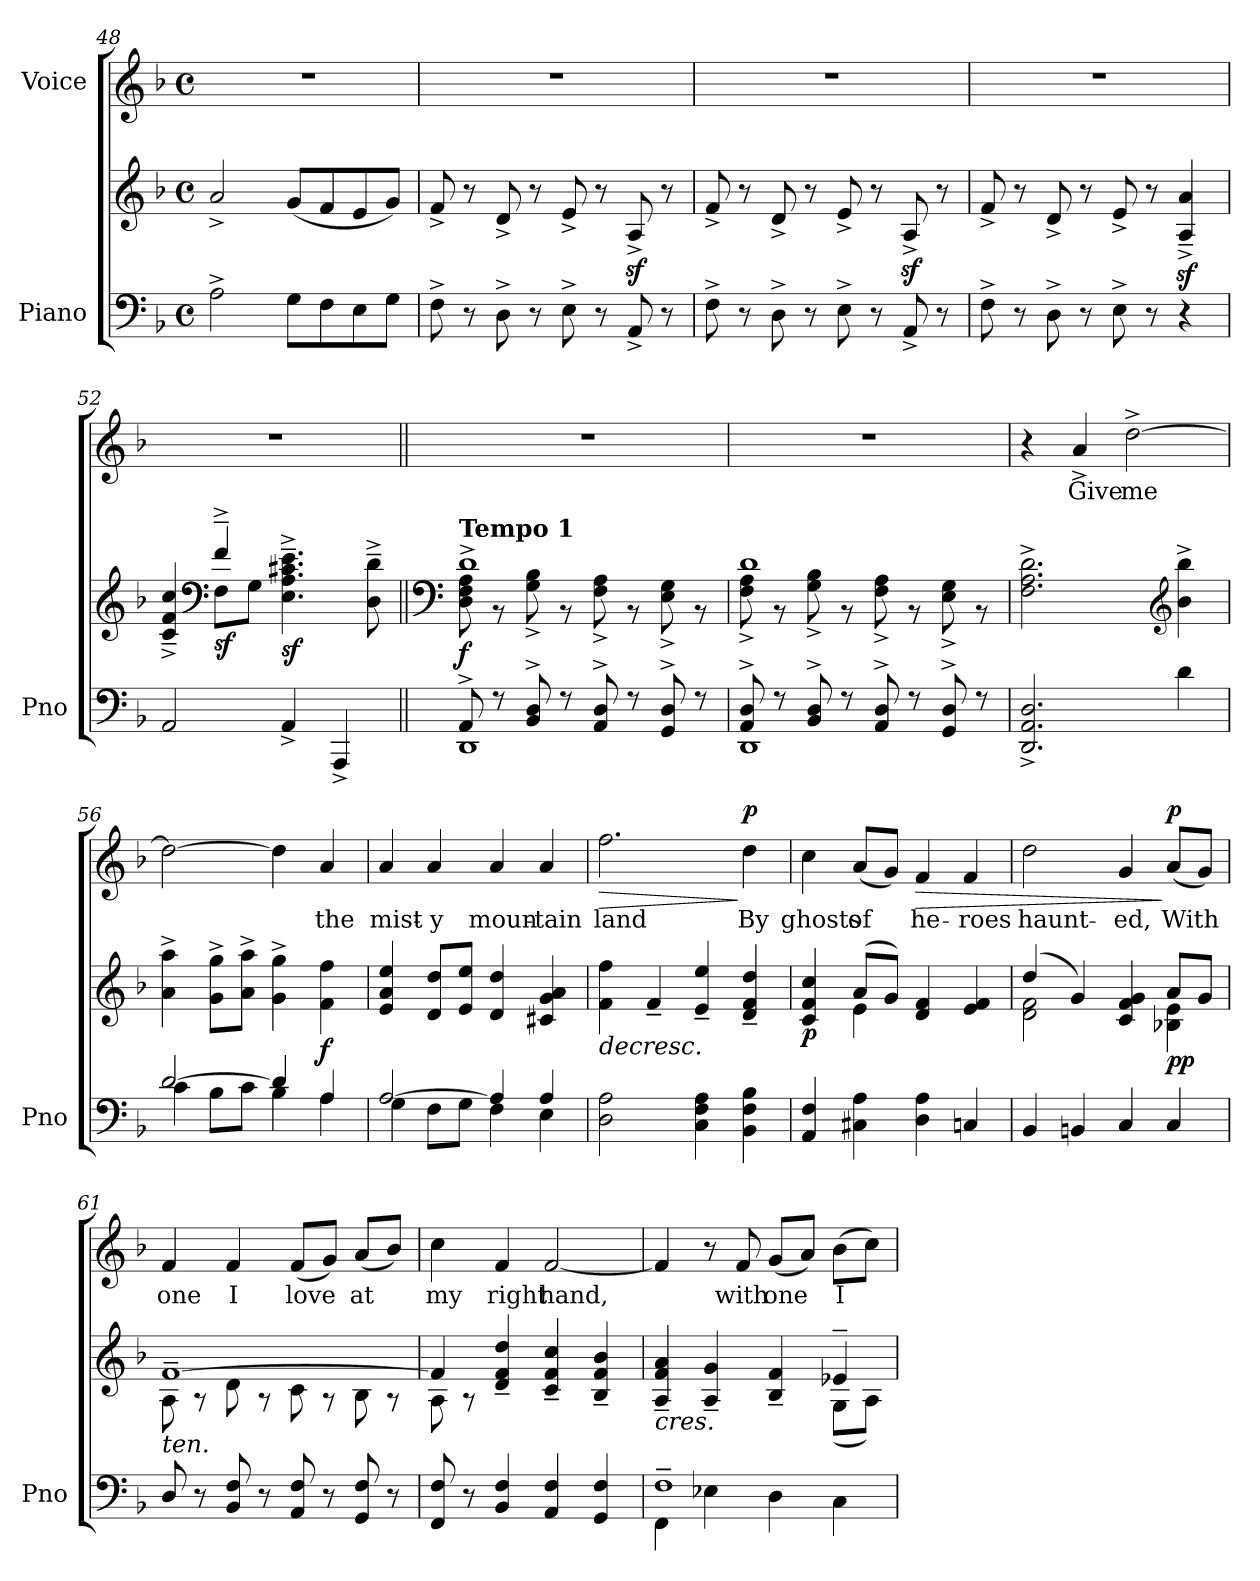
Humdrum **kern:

**kern	**kern	**dynam	**kern	**text	**dynam
*part2	*part2	*part2	*part1	*part1	*part1
*staff3	*staff2	*staff2/3	*staff1	*staff1	*staff1
*I"Piano	*	*	*I"Voice	*	*
*I'Pno	*	*	*	*	*
*clefF4	*clefG2	*	*clefG2	*	*
*k[b-]	*k[b-]	*	*k[b-]	*	*
*M4/4	*M4/4	*	*M4/4	*	*
*met(c)	*met(c)	*	*met(c)	*	*
=48	=48	=48	=48	=48	=48
2A^\	2a^>/	.	1r	.	.
8G\L	(8g/L	.	.	.	.
8F\	8f/	.	.	.	.
8E\	8e/	.	.	.	.
8G\J	8g/J)	.	.	.	.
!!LO:LB:g=z
=49	=49	=49	=49	=49	=49
8F^\	8f^>/	.	1r	.	.
8r	8r	.	.	.	.
8D^\	8d^>/	.	.	.	.
8r	8r	.	.	.	.
8E^\	8e^>/	.	.	.	.
8r	8r	.	.	.	.
8AA^/	8Az<^>/	.	.	.	.
8r	8r	.	.	.	.
=50	=50	=50	=50	=50	=50
8F^<\	8f^>/	.	1r	.	.
8r	8r	.	.	.	.
8D^<\	8d^>/	.	.	.	.
8r	8r	.	.	.	.
8E^<\	8e^>/	.	.	.	.
8r	8r	.	.	.	.
8AA^/	8Az<^>/	.	.	.	.
8r	8r	.	.	.	.
=51	=51	=51	=51	=51	=51
8F^\	8f^>/	.	1r	.	.
8r	8r	.	.	.	.
8D^\	8d^>/	.	.	.	.
8r	8r	.	.	.	.
8E^\	8e^>/	.	.	.	.
8r	8r	.	.	.	.
4r	4A/z<~>^> 4a/z<~>^>	.	.	.	.
=52	=52	=52	=52	=52	=52
*	*^	*	*	*	*
!	!	!	!LO:DY:b	!	!	!
!	!	!	!LO:DY:n=1:b	!	!	!
2AA/	4c/~>^> 4f/~>^> 4cc/~>^>	4ryy	sf other-dynamics	1r	.	.
*	*clefF4	*	*	*	*	*
!	!	!	!LO:DY:n=2:b	!	!	!
.	4f~^/	8F\L	sf	.	.	.
.	.	8G\J	.	.	.	.
!	!	!	!LO:DY:n=3:b	!	!	!
4AA^/	4.E\~^ 4.A\~^ 4.c#X\~^ 4.e\~^	2ryy	sf	.	.	.
4AAA^/	.	.	.	.	.	.
.	8D\~^ 8d\~^	.	.	.	.	.
!!LO:LB:g=z
=53||	=53||	=53||	=53||	=53||	=53||	=53||
*	*clefF4	*	*	*	*	*
*^	*	*	*	*	*	*
!	!	!LO:TX:a:B:t=Tempo 1	!	!	!	!	!
!	!	!	!	!LO:DY:b	!	!	!
8AA^/	1DD	1d^	8D\ 8F\ 8A\	f	1r	.	.
8r	.	.	8r	.	.	.	.
8BB-/^ 8D/^	.	.	8G\^ 8B-\^	.	.	.	.
8r	.	.	8r	.	.	.	.
8AA/^ 8D/^	.	.	8F\^ 8A\^	.	.	.	.
8r	.	.	8r	.	.	.	.
8GG/^ 8D/^	.	.	8E\^ 8G\^	.	.	.	.
8r	.	.	8r	.	.	.	.
=54	=54	=54	=54	=54	=54	=54	=54
8AA/^ 8D/^	1DD	1d	8F\^ 8A\^	.	1r	.	.
8r	.	.	8r	.	.	.	.
8BB-/^ 8D/^	.	.	8G\^ 8B-\^	.	.	.	.
8r	.	.	8r	.	.	.	.
8AA/^ 8D/^	.	.	8F\^ 8A\^	.	.	.	.
8r	.	.	8r	.	.	.	.
8GG/^ 8D/^	.	.	8E\^ 8G\^	.	.	.	.
8r	.	.	8r	.	.	.	.
*v	*v	*	*	*	*	*	*
*	*v	*v	*	*	*	*
=55	=55	=55	=55	=55	=55
2.DD/^> 2.AA/^> 2.D/^>	2.F\^ 2.A\^ 2.d\^	.	4r	.	.
!	!	!	!	!LO:LY:b	!
.	.	.	4a^>/	Give	.
!	!	!	!	!LO:LY:b	!
.	.	.	[2dd^\	me	.
*	*clefG2	*	*	*	*
4d\	4b-\^ 4bb-\^	.	.	.	.
!!LO:LB:g=z
=56	=56	=56	=56	=56	=56
*^	*	*	*	*	*
[2d/	4c\	4a\^ 4aa\^	.	2dd\_	.	.
.	8B-\L	8g\^ 8gg\^L	.	.	.	.
.	8c\J	8a\^ 8aa\^J	.	.	.	.
4d/]	4B-\	4g\^ 4gg\^	.	4dd\]	.	.
!	!	!	!LO:DY:b	!	!LO:LY:b	!
4A/	4A\	4f\ 4ff\	f	4a/	the	.
=57	=57	=57	=57	=57	=57	=57
!	!	!	!	!	!LO:LY:b	!
[2A/	4G\	4e/ 4a/ 4ee/	.	4a/	mist-	.
!	!	!	!	!	!LO:LY:b	!
.	8F\L	8d/ 8dd/L	.	4a/	-y	.
.	8G\J	8e/ 8ee/J	.	.	.	.
!	!	!	!	!	!LO:LY:b	!
4A/]	4F\	4d/ 4dd/	.	4a/	moun-	.
!	!	!	!	!	!LO:LY:b	!
4A/	4E\	4c#X/ 4g/ 4a/	.	4a/	-tain	.
=58	=58	=58	=58	=58	=58	=58
!	!	!	!LO:HP:b	!	!LO:LY:b	!LO:HP:b
*v	*v	*	*	*	*	*
2D\ 2A\	4f\ 4ff\	>	2.ff\	land	>
.	4f~>/	.	.	.	.
4C\ 4F\ 4A\	4e/~> 4ee/~>	.	.	.	.
!	!	!	!	!LO:LY:b	!LO:DY:n=1:a
4BB-\ 4F\ 4B-\	4d/~> 4f/~> 4dd/~>	.	4dd\	By	] p
!!LO:PB:g=z
=59	=59	=59	=59	=59	=59
*	*^	*	*	*	*
!	!	!	!LO:DY:b	!	!LO:LY:b	!
4AA/ 4F/	4c/ 4f/ 4cc/	4ryy	p	4cc\	ghosts	.
!	!	!	!	!	!LO:LY:b	!
4C#X\ 4A\	(>8a/L	4e\	.	(8a/L	of	.
.	8g/J)	.	.	8g/J)	.	.
!	!	!	!	!	!LO:LY:b	!LO:HP:b
4D\ 4A\	4d/ 4f/	2ryy	.	4f/	he-	>
!	!	!	!	!	!LO:LY:b	!
4Cn/	4e/ 4f/	.	.	4f/	-roes	.
=60	=60	=60	=60	=60	=60	=60
!	!	!	!	!	!LO:LY:b	!
4BB-/	(4dd/	2d\ 2f\	.	2dd\	haunt-	.
4BBn/	4g/)	.	.	.	.	.
!	!	!	!	!	!LO:LY:b	!
4C/	4c/ 4f/ 4g/	4ryy	.	4g/	-ed,	.
!	!	!	!LO:DY:n=1:b	!	!LO:LY:b	!LO:DY:n=1:a
4C/	8a/L	4B-X\ 4e\	] pp	(8a/L	With	] p
.	8g/J	.	.	8g/J)	.	.
=61	=61	=61	=61	=61	=61	=61
!	!LO:TX:b:i:t=ten.	!	!	!	!	!
!	!	!	!	!	!LO:LY:b	!
8D/	[1f~	8A\	.	4f/	one	.
8r	.	8r	.	.	.	.
!	!	!	!	!	!LO:LY:b	!
8BB-/ 8F/	.	8d\	.	4f/	I	.
8r	.	8r	.	.	.	.
!	!	!	!	!	!LO:LY:b	!
8AA/ 8F/	.	8c\	.	(8f/L	love	.
8r	.	8r	.	8g/J)	.	.
!	!	!	!	!	!LO:LY:b	!
8GG/ 8F/	.	8B-\	.	(8a/L	at	.
8r	.	8r	.	8b-/J)	.	.
!!LO:LB:g=z
=62	=62	=62	=62	=62	=62	=62
!	!	!	!	!	!LO:LY:b	!
8FF/ 8F/	4f/]	8A\	.	4cc\	my	.
8r	.	8r	.	.	.	.
!	!	!	!	!	!LO:LY:b	!
4BB-/ 4F/	4d/~> 4f/~> 4dd/~>	2.ryy	.	4f/	right	.
!	!	!	!	!	!LO:LY:b	!
4AA/ 4F/	4c/~> 4f/~> 4cc/~>	.	.	[2f/	hand,	.
4GG/ 4F/	4B-/~> 4f/~> 4b-/~>	.	.	.	.	.
=63	=63	=63	=63	=63	=63	=63
*^	*	*	*	*	*	*
!	!	!LO:TX:b:i:t=cres.	!	!	!	!	!
1F~	4FF\	4A/~> 4f/~> 4a/~>	2.ryy	.	4f/]	.	.
.	4E-X\	4A/~> 4g/~>	.	.	8r	.	.
!	!	!	!	!	!	!LO:LY:b	!
.	.	.	.	.	8f/	with	.
!	!	!	!	!	!	!LO:LY:b	!
.	4D\	4B-/~> 4f/~>	.	.	(8g/L	one	.
.	.	.	.	.	8a/J)	.	.
!	!	!	!	!	!	!LO:LY:b	!
.	4C\	4e-X~>/	(8G\L	.	(8b-\L	I	.
.	.	.	8A\J)	.	8cc\J)	.	.
*v	*v	*	*	*	*	*	*
*	*v	*v	*	*	*	*
=	=	=	=	=	=
*-	*-	*-	*-	*-	*-
